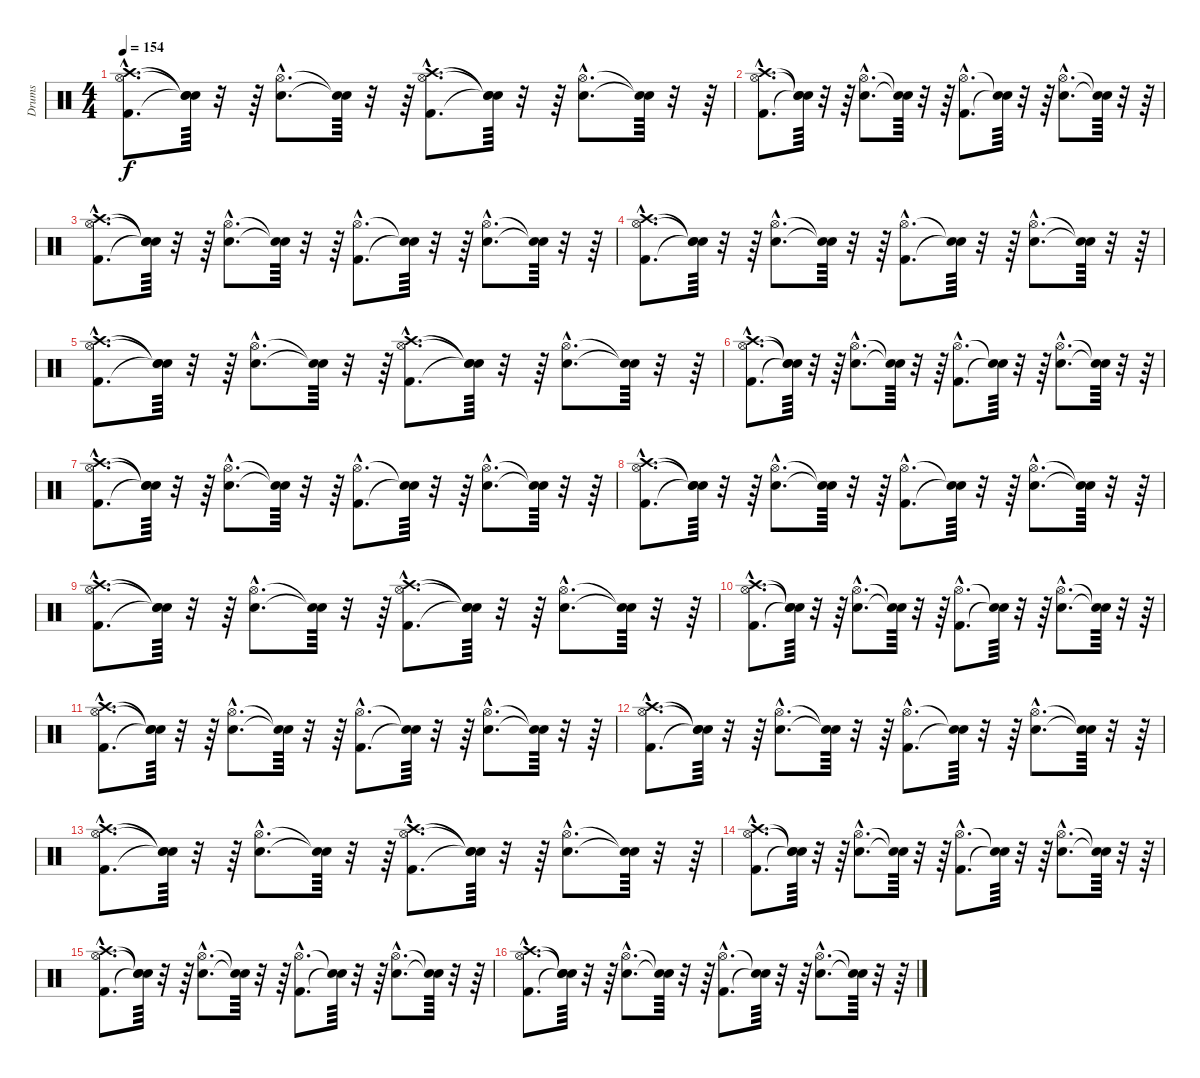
\track ("Drums" "Drums") {instrument percussion}
\staff {score}
\articulation defaults
\ts (4 4)
\tempo 154
\clef neutral
\ks c
("Kick (hit) 2"{hac} "Hi-Hat (open)"{hac} "Crash high (hit)"{hac}).8{d dy f} ("Snare (hit)"{t} "Snare (hit)"{t} "Snare (hit)"{t}).64 r.32 r.64 ("Snare (hit) 2"{hac} "Hi-Hat (open)"{hac}).8{d} ("Snare (hit)"{t} "Snare (hit)"{t}).64 r.32 r.64 ("Kick (hit) 2"{hac} "Hi-Hat (open)"{hac} "Crash high (hit)"{hac}).8{d} ("Snare (hit)"{t} "Snare (hit)"{t} "Snare (hit)"{t}).64 r.32 r.64 ("Snare (hit) 2"{hac} "Hi-Hat (open)"{hac}).8{d} ("Snare (hit)"{t} "Snare (hit)"{t}).64 r.32 r.64 |
("Kick (hit) 2"{hac} "Hi-Hat (open)"{hac} "Crash high (hit)"{hac}).8{d} ("Snare (hit)"{t} "Snare (hit)"{t} "Snare (hit)"{t}).64 r.32 r.64 ("Snare (hit) 2"{hac} "Hi-Hat (open)"{hac}).8{d} ("Snare (hit)"{t} "Snare (hit)"{t}).64 r.32 r.64 ("Kick (hit) 2"{hac} "Hi-Hat (open)"{hac}).8{d} ("Snare (hit)"{t} "Snare (hit)"{t}).64 r.32 r.64 ("Snare (hit) 2"{hac} "Hi-Hat (open)"{hac}).8{d} ("Snare (hit)"{t} "Snare (hit)"{t}).64 r.32 r.64 |
("Kick (hit) 2"{hac} "Hi-Hat (open)"{hac} "Crash high (hit)"{hac}).8{d} ("Snare (hit)"{t} "Snare (hit)"{t} "Snare (hit)"{t}).64 r.32 r.64 ("Snare (hit) 2"{hac} "Hi-Hat (open)"{hac}).8{d} ("Snare (hit)"{t} "Snare (hit)"{t}).64 r.32 r.64 ("Kick (hit) 2"{hac} "Hi-Hat (open)"{hac}).8{d} ("Snare (hit)"{t} "Snare (hit)"{t}).64 r.32 r.64 ("Snare (hit) 2"{hac} "Hi-Hat (open)"{hac}).8{d} ("Snare (hit)"{t} "Snare (hit)"{t}).64 r.32 r.64 |
("Kick (hit) 2"{hac} "Hi-Hat (open)"{hac} "Crash high (hit)"{hac}).8{d} ("Snare (hit)"{t} "Snare (hit)"{t} "Snare (hit)"{t}).64 r.32 r.64 ("Snare (hit) 2"{hac} "Hi-Hat (open)"{hac}).8{d} ("Snare (hit)"{t} "Snare (hit)"{t}).64 r.32 r.64 ("Kick (hit) 2"{hac} "Hi-Hat (open)"{hac}).8{d} ("Snare (hit)"{t} "Snare (hit)"{t}).64 r.32 r.64 ("Snare (hit) 2"{hac} "Hi-Hat (open)"{hac}).8{d} ("Snare (hit)"{t} "Snare (hit)"{t}).64 r.32 r.64 |
("Kick (hit) 2"{hac} "Hi-Hat (open)"{hac} "Crash high (hit)"{hac}).8{d} ("Snare (hit)"{t} "Snare (hit)"{t} "Snare (hit)"{t}).64 r.32 r.64 ("Snare (hit) 2"{hac} "Hi-Hat (open)"{hac}).8{d} ("Snare (hit)"{t} "Snare (hit)"{t}).64 r.32 r.64 ("Kick (hit) 2"{hac} "Hi-Hat (open)"{hac} "Crash high (hit)"{hac}).8{d} ("Snare (hit)"{t} "Snare (hit)"{t} "Snare (hit)"{t}).64 r.32 r.64 ("Snare (hit) 2"{hac} "Hi-Hat (open)"{hac}).8{d} ("Snare (hit)"{t} "Snare (hit)"{t}).64 r.32 r.64 |
("Kick (hit) 2"{hac} "Hi-Hat (open)"{hac} "Crash high (hit)"{hac}).8{d} ("Snare (hit)"{t} "Snare (hit)"{t} "Snare (hit)"{t}).64 r.32 r.64 ("Snare (hit) 2"{hac} "Hi-Hat (open)"{hac}).8{d} ("Snare (hit)"{t} "Snare (hit)"{t}).64 r.32 r.64 ("Kick (hit) 2"{hac} "Hi-Hat (open)"{hac}).8{d} ("Snare (hit)"{t} "Snare (hit)"{t}).64 r.32 r.64 ("Snare (hit) 2"{hac} "Hi-Hat (open)"{hac}).8{d} ("Snare (hit)"{t} "Snare (hit)"{t}).64 r.32 r.64 |
("Kick (hit) 2"{hac} "Hi-Hat (open)"{hac} "Crash high (hit)"{hac}).8{d} ("Snare (hit)"{t} "Snare (hit)"{t} "Snare (hit)"{t}).64 r.32 r.64 ("Snare (hit) 2"{hac} "Hi-Hat (open)"{hac}).8{d} ("Snare (hit)"{t} "Snare (hit)"{t}).64 r.32 r.64 ("Kick (hit) 2"{hac} "Hi-Hat (open)"{hac}).8{d} ("Snare (hit)"{t} "Snare (hit)"{t}).64 r.32 r.64 ("Snare (hit) 2"{hac} "Hi-Hat (open)"{hac}).8{d} ("Snare (hit)"{t} "Snare (hit)"{t}).64 r.32 r.64 |
("Kick (hit) 2"{hac} "Hi-Hat (open)"{hac} "Crash high (hit)"{hac}).8{d} ("Snare (hit)"{t} "Snare (hit)"{t} "Snare (hit)"{t}).64 r.32 r.64 ("Snare (hit) 2"{hac} "Hi-Hat (open)"{hac}).8{d} ("Snare (hit)"{t} "Snare (hit)"{t}).64 r.32 r.64 ("Kick (hit) 2"{hac} "Hi-Hat (open)"{hac}).8{d} ("Snare (hit)"{t} "Snare (hit)"{t}).64 r.32 r.64 ("Snare (hit) 2"{hac} "Hi-Hat (open)"{hac}).8{d} ("Snare (hit)"{t} "Snare (hit)"{t}).64 r.32 r.64 |
("Kick (hit) 2"{hac} "Hi-Hat (open)"{hac} "Crash high (hit)"{hac}).8{d} ("Snare (hit)"{t} "Snare (hit)"{t} "Snare (hit)"{t}).64 r.32 r.64 ("Snare (hit) 2"{hac} "Hi-Hat (open)"{hac}).8{d} ("Snare (hit)"{t} "Snare (hit)"{t}).64 r.32 r.64 ("Kick (hit) 2"{hac} "Hi-Hat (open)"{hac} "Crash high (hit)"{hac}).8{d} ("Snare (hit)"{t} "Snare (hit)"{t} "Snare (hit)"{t}).64 r.32 r.64 ("Snare (hit) 2"{hac} "Hi-Hat (open)"{hac}).8{d} ("Snare (hit)"{t} "Snare (hit)"{t}).64 r.32 r.64 |
("Kick (hit) 2"{hac} "Hi-Hat (open)"{hac} "Crash high (hit)"{hac}).8{d} ("Snare (hit)"{t} "Snare (hit)"{t} "Snare (hit)"{t}).64 r.32 r.64 ("Snare (hit) 2"{hac} "Hi-Hat (open)"{hac}).8{d} ("Snare (hit)"{t} "Snare (hit)"{t}).64 r.32 r.64 ("Kick (hit) 2"{hac} "Hi-Hat (open)"{hac}).8{d} ("Snare (hit)"{t} "Snare (hit)"{t}).64 r.32 r.64 ("Snare (hit) 2"{hac} "Hi-Hat (open)"{hac}).8{d} ("Snare (hit)"{t} "Snare (hit)"{t}).64 r.32 r.64 |
("Kick (hit) 2"{hac} "Hi-Hat (open)"{hac} "Crash high (hit)"{hac}).8{d} ("Snare (hit)"{t} "Snare (hit)"{t} "Snare (hit)"{t}).64 r.32 r.64 ("Snare (hit) 2"{hac} "Hi-Hat (open)"{hac}).8{d} ("Snare (hit)"{t} "Snare (hit)"{t}).64 r.32 r.64 ("Kick (hit) 2"{hac} "Hi-Hat (open)"{hac}).8{d} ("Snare (hit)"{t} "Snare (hit)"{t}).64 r.32 r.64 ("Snare (hit) 2"{hac} "Hi-Hat (open)"{hac}).8{d} ("Snare (hit)"{t} "Snare (hit)"{t}).64 r.32 r.64 |
("Kick (hit) 2"{hac} "Hi-Hat (open)"{hac} "Crash high (hit)"{hac}).8{d} ("Snare (hit)"{t} "Snare (hit)"{t} "Snare (hit)"{t}).64 r.32 r.64 ("Snare (hit) 2"{hac} "Hi-Hat (open)"{hac}).8{d} ("Snare (hit)"{t} "Snare (hit)"{t}).64 r.32 r.64 ("Kick (hit) 2"{hac} "Hi-Hat (open)"{hac}).8{d} ("Snare (hit)"{t} "Snare (hit)"{t}).64 r.32 r.64 ("Snare (hit) 2"{hac} "Hi-Hat (open)"{hac}).8{d} ("Snare (hit)"{t} "Snare (hit)"{t}).64 r.32 r.64 |
("Kick (hit) 2"{hac} "Hi-Hat (open)"{hac} "Crash high (hit)"{hac}).8{d} ("Snare (hit)"{t} "Snare (hit)"{t} "Snare (hit)"{t}).64 r.32 r.64 ("Snare (hit) 2"{hac} "Hi-Hat (open)"{hac}).8{d} ("Snare (hit)"{t} "Snare (hit)"{t}).64 r.32 r.64 ("Kick (hit) 2"{hac} "Hi-Hat (open)"{hac} "Crash high (hit)"{hac}).8{d} ("Snare (hit)"{t} "Snare (hit)"{t} "Snare (hit)"{t}).64 r.32 r.64 ("Snare (hit) 2"{hac} "Hi-Hat (open)"{hac}).8{d} ("Snare (hit)"{t} "Snare (hit)"{t}).64 r.32 r.64 |
("Kick (hit) 2"{hac} "Hi-Hat (open)"{hac} "Crash high (hit)"{hac}).8{d} ("Snare (hit)"{t} "Snare (hit)"{t} "Snare (hit)"{t}).64 r.32 r.64 ("Snare (hit) 2"{hac} "Hi-Hat (open)"{hac}).8{d} ("Snare (hit)"{t} "Snare (hit)"{t}).64 r.32 r.64 ("Kick (hit) 2"{hac} "Hi-Hat (open)"{hac}).8{d} ("Snare (hit)"{t} "Snare (hit)"{t}).64 r.32 r.64 ("Snare (hit) 2"{hac} "Hi-Hat (open)"{hac}).8{d} ("Snare (hit)"{t} "Snare (hit)"{t}).64 r.32 r.64 |
("Kick (hit) 2"{hac} "Hi-Hat (open)"{hac} "Crash high (hit)"{hac}).8{d} ("Snare (hit)"{t} "Snare (hit)"{t} "Snare (hit)"{t}).64 r.32 r.64 ("Snare (hit) 2"{hac} "Hi-Hat (open)"{hac}).8{d} ("Snare (hit)"{t} "Snare (hit)"{t}).64 r.32 r.64 ("Kick (hit) 2"{hac} "Hi-Hat (open)"{hac}).8{d} ("Snare (hit)"{t} "Snare (hit)"{t}).64 r.32 r.64 ("Snare (hit) 2"{hac} "Hi-Hat (open)"{hac}).8{d} ("Snare (hit)"{t} "Snare (hit)"{t}).64 r.32 r.64 |
("Kick (hit) 2"{hac} "Hi-Hat (open)"{hac} "Crash high (hit)"{hac}).8{d} ("Snare (hit)"{t} "Snare (hit)"{t} "Snare (hit)"{t}).64 r.32 r.64 ("Snare (hit) 2"{hac} "Hi-Hat (open)"{hac}).8{d} ("Snare (hit)"{t} "Snare (hit)"{t}).64 r.32 r.64 ("Kick (hit) 2"{hac} "Hi-Hat (open)"{hac}).8{d} ("Snare (hit)"{t} "Snare (hit)"{t}).64 r.32 r.64 ("Snare (hit) 2"{hac} "Hi-Hat (open)"{hac}).8{d} ("Snare (hit)"{t} "Snare (hit)"{t}).64 r.32 r.64
